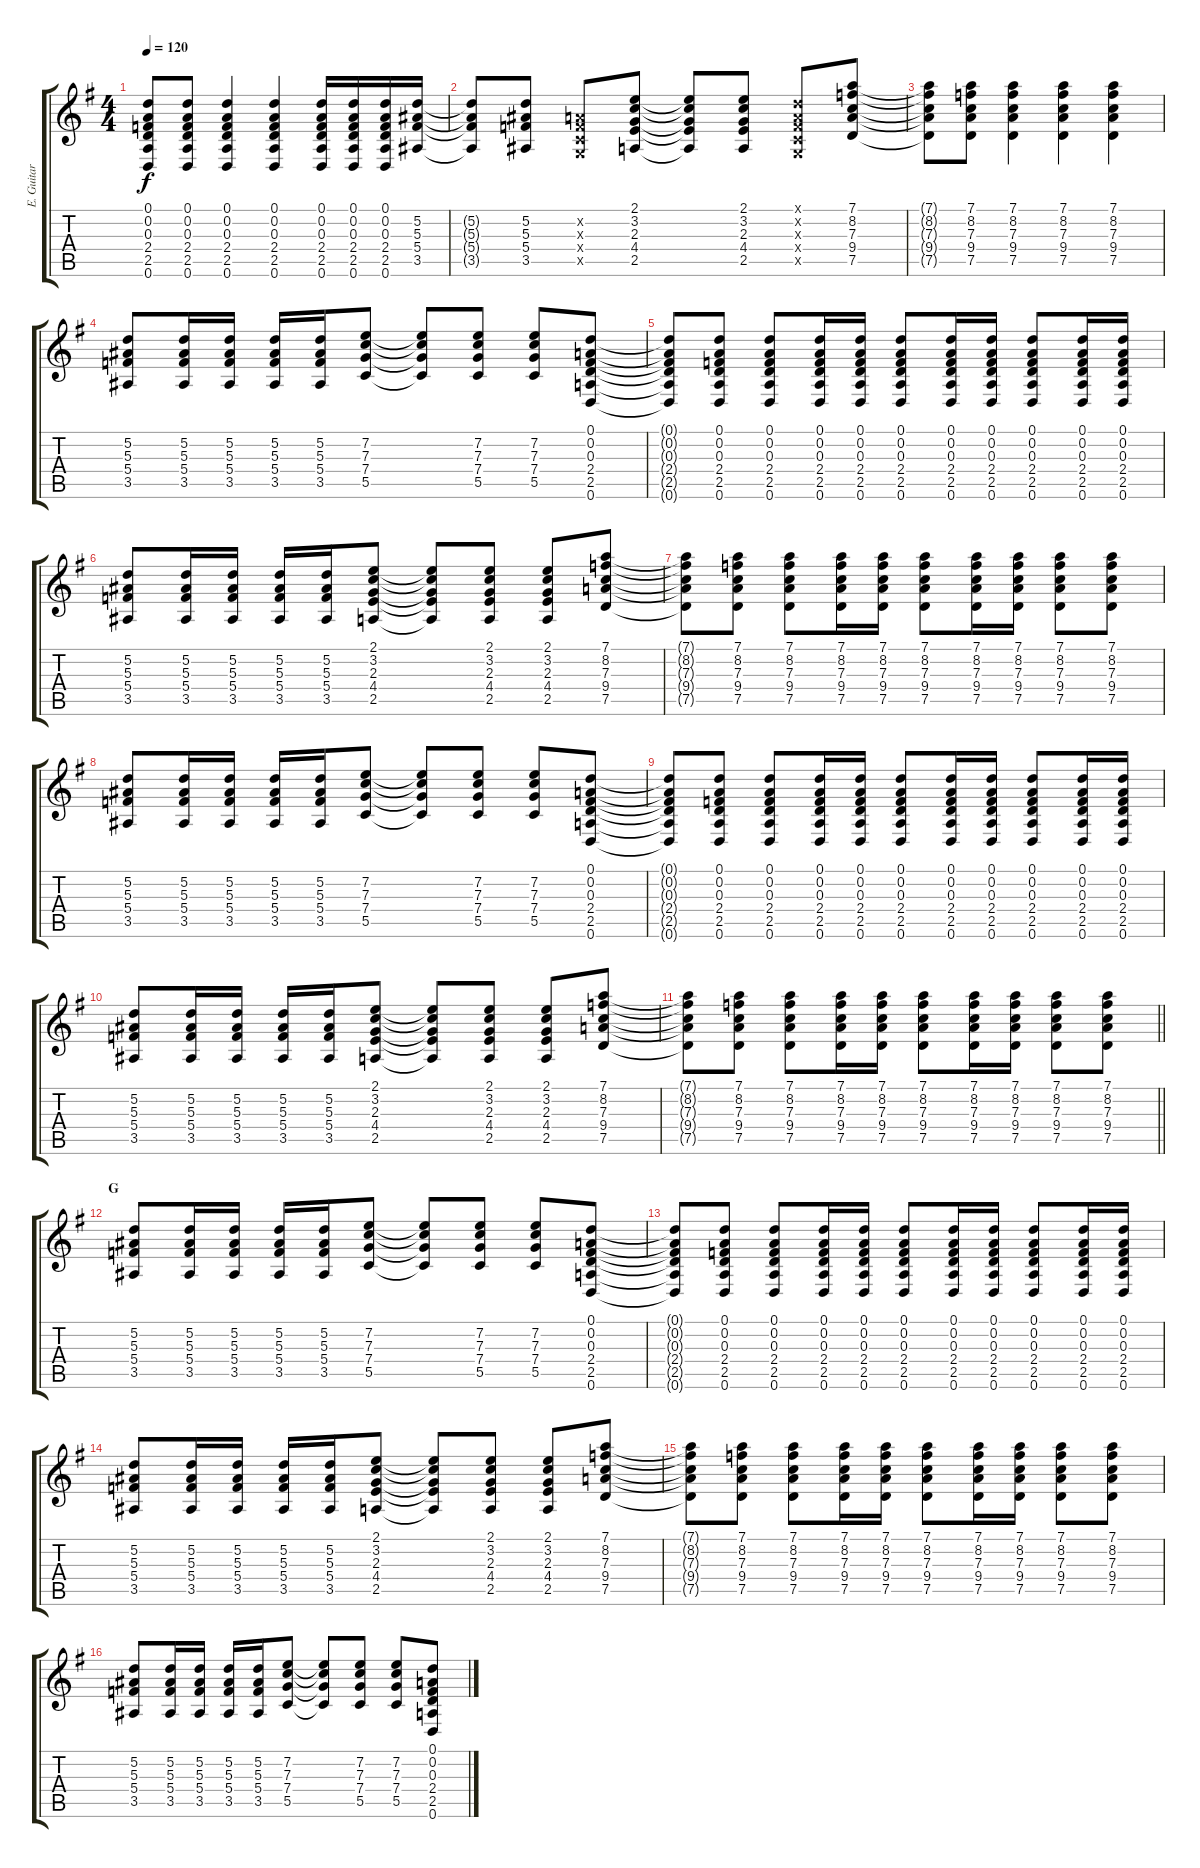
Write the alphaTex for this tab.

\track ("E. Guitar II" "E. Guitar ") {instrument overdrivenguitar}
\staff {score tabs}
\tuning (D4 A3 F3 C3 G2 D2) {hide}
\ts (4 4)
\tempo 120
\clef g2
\ks g
(0.1{t} 0.2{t} 0.3{t} 2.4{t} 2.5{t} 0.6{t}).8{dy f} (0.1 0.2 0.3 2.4 2.5 0.6).8 (0.1 0.2 0.3 2.4 2.5 0.6).4 (0.1 0.2 0.3 2.4 2.5 0.6).4 (0.1 0.2 0.3 2.4 2.5 0.6).16 (0.1 0.2 0.3 2.4 2.5 0.6).16 (0.1 0.2 0.3 2.4 2.5 0.6).16 (5.2 5.3 5.4 3.5).16 |
(5.2{t} 5.3{t} 5.4{t} 3.5{t}).8 (5.2 5.3 5.4 3.5).8 (0.2{x} 0.3{x} 0.4{x} 0.5{x}).8 (2.1 3.2 2.3 4.4 2.5).8 (2.1{t} 3.2{t} 2.3{t} 4.4{t} 2.5{t}).8 (2.1 3.2 2.3 4.4 2.5).8 (0.1{x} 0.2{x} 0.3{x} 0.4{x} 0.5{x}).8 (7.1 8.2 7.3 9.4 7.5).8 |
(7.1{t} 8.2{t} 7.3{t} 9.4{t} 7.5{t}).8 (7.1 8.2 7.3 9.4 7.5).8 (7.1 8.2 7.3 9.4 7.5).4 (7.1 8.2 7.3 9.4 7.5).4 (7.1 8.2 7.3 9.4 7.5).4 |
(5.2 5.3 5.4 3.5).8 (5.2 5.3 5.4 3.5).16 (5.2 5.3 5.4 3.5).16 (5.2 5.3 5.4 3.5).16 (5.2 5.3 5.4 3.5).16 (7.2 7.3 7.4 5.5).8 (7.2{t} 7.3{t} 7.4{t} 5.5{t}).8 (7.2 7.3 7.4 5.5).8 (7.2 7.3 7.4 5.5).8 (0.1 0.2 0.3 2.4 2.5 0.6).8 |
(0.1{t} 0.2{t} 0.3{t} 2.4{t} 2.5{t} 0.6{t}).8 (0.1 0.2 0.3 2.4 2.5 0.6).8 (0.1 0.2 0.3 2.4 2.5 0.6).8 (0.1 0.2 0.3 2.4 2.5 0.6).16 (0.1 0.2 0.3 2.4 2.5 0.6).16 (0.1 0.2 0.3 2.4 2.5 0.6).8 (0.1 0.2 0.3 2.4 2.5 0.6).16 (0.1 0.2 0.3 2.4 2.5 0.6).16 (0.1 0.2 0.3 2.4 2.5 0.6).8 (0.1 0.2 0.3 2.4 2.5 0.6).16 (0.1 0.2 0.3 2.4 2.5 0.6).16 |
(5.2 5.3 5.4 3.5).8 (5.2 5.3 5.4 3.5).16 (5.2 5.3 5.4 3.5).16 (5.2 5.3 5.4 3.5).16 (5.2 5.3 5.4 3.5).16 (2.1 3.2 2.3 4.4 2.5).8 (2.1{t} 3.2{t} 2.3{t} 4.4{t} 2.5{t}).8 (2.1 3.2 2.3 4.4 2.5).8 (2.1 3.2 2.3 4.4 2.5).8 (7.1 8.2 7.3 9.4 7.5).8 |
(7.1{t} 8.2{t} 7.3{t} 9.4{t} 7.5{t}).8 (7.1 8.2 7.3 9.4 7.5).8 (7.1 8.2 7.3 9.4 7.5).8 (7.1 8.2 7.3 9.4 7.5).16 (7.1 8.2 7.3 9.4 7.5).16 (7.1 8.2 7.3 9.4 7.5).8 (7.1 8.2 7.3 9.4 7.5).16 (7.1 8.2 7.3 9.4 7.5).16 (7.1 8.2 7.3 9.4 7.5).8 (7.1 8.2 7.3 9.4 7.5).8 |
(5.2 5.3 5.4 3.5).8 (5.2 5.3 5.4 3.5).16 (5.2 5.3 5.4 3.5).16 (5.2 5.3 5.4 3.5).16 (5.2 5.3 5.4 3.5).16 (7.2 7.3 7.4 5.5).8 (7.2{t} 7.3{t} 7.4{t} 5.5{t}).8 (7.2 7.3 7.4 5.5).8 (7.2 7.3 7.4 5.5).8 (0.1 0.2 0.3 2.4 2.5 0.6).8 |
(0.1{t} 0.2{t} 0.3{t} 2.4{t} 2.5{t} 0.6{t}).8 (0.1 0.2 0.3 2.4 2.5 0.6).8 (0.1 0.2 0.3 2.4 2.5 0.6).8 (0.1 0.2 0.3 2.4 2.5 0.6).16 (0.1 0.2 0.3 2.4 2.5 0.6).16 (0.1 0.2 0.3 2.4 2.5 0.6).8 (0.1 0.2 0.3 2.4 2.5 0.6).16 (0.1 0.2 0.3 2.4 2.5 0.6).16 (0.1 0.2 0.3 2.4 2.5 0.6).8 (0.1 0.2 0.3 2.4 2.5 0.6).16 (0.1 0.2 0.3 2.4 2.5 0.6).16 |
(5.2 5.3 5.4 3.5).8 (5.2 5.3 5.4 3.5).16 (5.2 5.3 5.4 3.5).16 (5.2 5.3 5.4 3.5).16 (5.2 5.3 5.4 3.5).16 (2.1 3.2 2.3 4.4 2.5).8 (2.1{t} 3.2{t} 2.3{t} 4.4{t} 2.5{t}).8 (2.1 3.2 2.3 4.4 2.5).8 (2.1 3.2 2.3 4.4 2.5).8 (7.1 8.2 7.3 9.4 7.5).8 |
\barLineRight lightlight
(7.1{t} 8.2{t} 7.3{t} 9.4{t} 7.5{t}).8 (7.1 8.2 7.3 9.4 7.5).8 (7.1 8.2 7.3 9.4 7.5).8 (7.1 8.2 7.3 9.4 7.5).16 (7.1 8.2 7.3 9.4 7.5).16 (7.1 8.2 7.3 9.4 7.5).8 (7.1 8.2 7.3 9.4 7.5).16 (7.1 8.2 7.3 9.4 7.5).16 (7.1 8.2 7.3 9.4 7.5).8 (7.1 8.2 7.3 9.4 7.5).8 |
\section ("" "G")
(5.2 5.3 5.4 3.5).8 (5.2 5.3 5.4 3.5).16 (5.2 5.3 5.4 3.5).16 (5.2 5.3 5.4 3.5).16 (5.2 5.3 5.4 3.5).16 (7.2 7.3 7.4 5.5).8 (7.2{t} 7.3{t} 7.4{t} 5.5{t}).8 (7.2 7.3 7.4 5.5).8 (7.2 7.3 7.4 5.5).8 (0.1 0.2 0.3 2.4 2.5 0.6).8 |
(0.1{t} 0.2{t} 0.3{t} 2.4{t} 2.5{t} 0.6{t}).8 (0.1 0.2 0.3 2.4 2.5 0.6).8 (0.1 0.2 0.3 2.4 2.5 0.6).8 (0.1 0.2 0.3 2.4 2.5 0.6).16 (0.1 0.2 0.3 2.4 2.5 0.6).16 (0.1 0.2 0.3 2.4 2.5 0.6).8 (0.1 0.2 0.3 2.4 2.5 0.6).16 (0.1 0.2 0.3 2.4 2.5 0.6).16 (0.1 0.2 0.3 2.4 2.5 0.6).8 (0.1 0.2 0.3 2.4 2.5 0.6).16 (0.1 0.2 0.3 2.4 2.5 0.6).16 |
(5.2 5.3 5.4 3.5).8 (5.2 5.3 5.4 3.5).16 (5.2 5.3 5.4 3.5).16 (5.2 5.3 5.4 3.5).16 (5.2 5.3 5.4 3.5).16 (2.1 3.2 2.3 4.4 2.5).8 (2.1{t} 3.2{t} 2.3{t} 4.4{t} 2.5{t}).8 (2.1 3.2 2.3 4.4 2.5).8 (2.1 3.2 2.3 4.4 2.5).8 (7.1 8.2 7.3 9.4 7.5).8 |
(7.1{t} 8.2{t} 7.3{t} 9.4{t} 7.5{t}).8 (7.1 8.2 7.3 9.4 7.5).8 (7.1 8.2 7.3 9.4 7.5).8 (7.1 8.2 7.3 9.4 7.5).16 (7.1 8.2 7.3 9.4 7.5).16 (7.1 8.2 7.3 9.4 7.5).8 (7.1 8.2 7.3 9.4 7.5).16 (7.1 8.2 7.3 9.4 7.5).16 (7.1 8.2 7.3 9.4 7.5).8 (7.1 8.2 7.3 9.4 7.5).8 |
(5.2 5.3 5.4 3.5).8 (5.2 5.3 5.4 3.5).16 (5.2 5.3 5.4 3.5).16 (5.2 5.3 5.4 3.5).16 (5.2 5.3 5.4 3.5).16 (7.2 7.3 7.4 5.5).8 (7.2{t} 7.3{t} 7.4{t} 5.5{t}).8 (7.2 7.3 7.4 5.5).8 (7.2 7.3 7.4 5.5).8 (0.1 0.2 0.3 2.4 2.5 0.6).8
